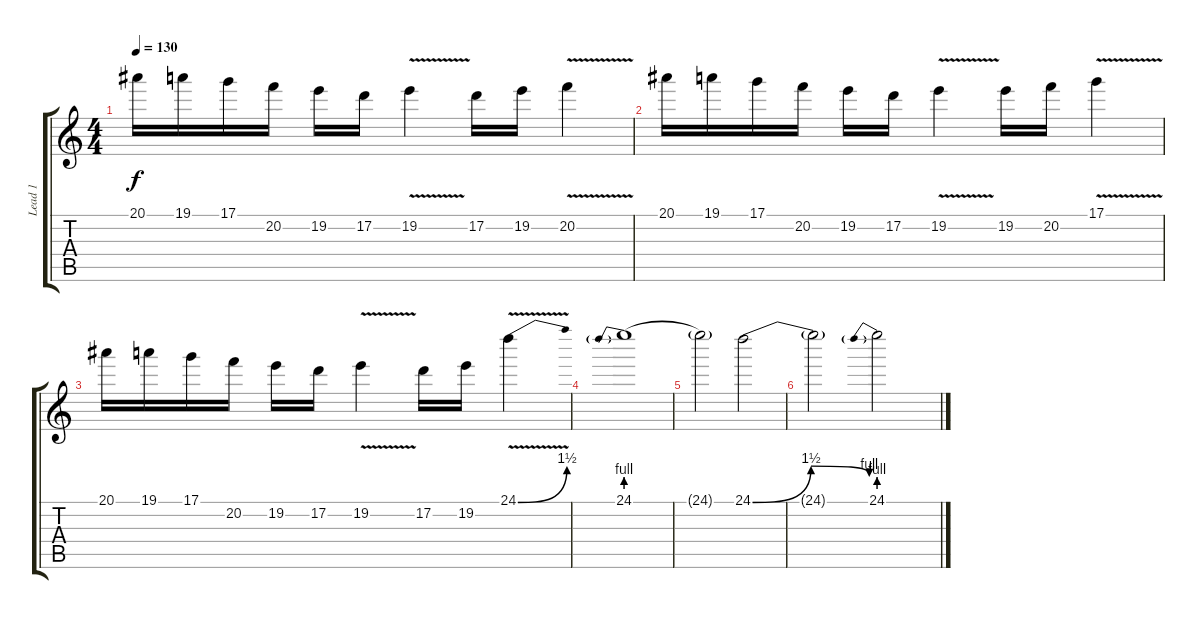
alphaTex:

\track ("Lead 1" "Lead 1") {instrument distortionguitar}
\staff {score tabs}
\tuning (D4 A3 F3 C3 G2 D2) {hide}
\ts (4 4)
\tempo 130
\clef g2
\ks c
20.1.16{dy f} 19.1.16 17.1.16 20.2.16 19.2.16 17.2.16 19.2{v}.4 17.2.16 19.2.16 20.2{v}.4 |
20.1.16 19.1.16 17.1.16 20.2.16 19.2.16 17.2.16 19.2{v}.4 19.2.16 20.2.16 17.1{v}.4 |
20.1.16 19.1.16 17.1.16 20.2.16 19.2.16 17.2.16 19.2{v}.4 17.2.16 19.2.16 24.1{be (bend 0 0 60 6) v}.4 |
24.1{be (prebend 0 4 60 4)}.1 |
24.1{t}.2 24.1{be (bendrelease 0 0 2 6 30 6 60 4)}.2{volume 11} |
24.1{t}.2 24.1{be (prebend 0 4 60 4)}.2{volume 8}
